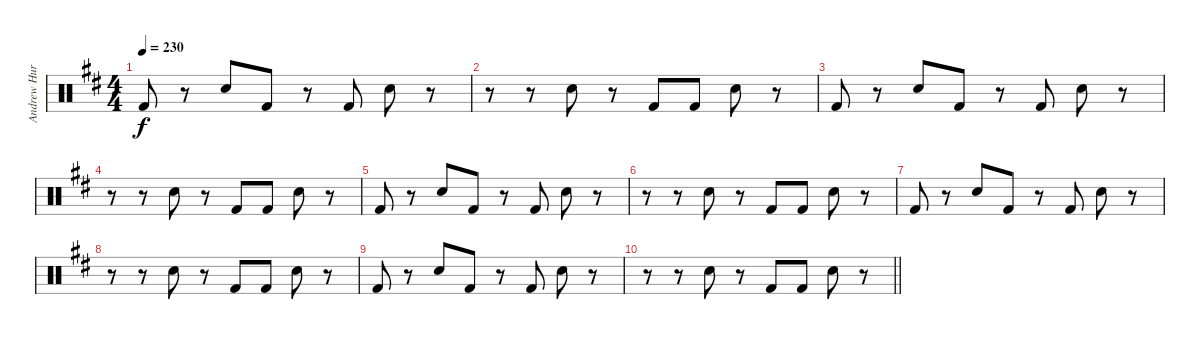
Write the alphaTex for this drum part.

\track ("Andrew Hurley" "Andrew Hur") {instrument percussion}
\staff {score}
\articulation defaults
\ts (4 4)
\tempo 230
\clef neutral
\ks d "Kick (hit) 2".8{dy f}
r.8 "Electric Snare (hit)".8 "Kick (hit) 2".8 r.8 "Kick (hit) 2".8 "Electric Snare (hit)".8 r.8 |
r.8 r.8 "Electric Snare (hit)".8 r.8 "Kick (hit) 2".8 "Kick (hit) 2".8 "Electric Snare (hit)".8 r.8 |
"Kick (hit) 2".8 r.8 "Electric Snare (hit)".8 "Kick (hit) 2".8 r.8 "Kick (hit) 2".8 "Electric Snare (hit)".8 r.8 |
r.8 r.8 "Electric Snare (hit)".8 r.8 "Kick (hit) 2".8 "Kick (hit) 2".8 "Electric Snare (hit)".8 r.8 |
"Kick (hit) 2".8 r.8 "Electric Snare (hit)".8 "Kick (hit) 2".8 r.8 "Kick (hit) 2".8 "Electric Snare (hit)".8 r.8 |
r.8 r.8 "Electric Snare (hit)".8 r.8 "Kick (hit) 2".8 "Kick (hit) 2".8 "Electric Snare (hit)".8 r.8 |
"Kick (hit) 2".8 r.8 "Electric Snare (hit)".8 "Kick (hit) 2".8 r.8 "Kick (hit) 2".8 "Electric Snare (hit)".8 r.8 |
r.8 r.8 "Electric Snare (hit)".8 r.8 "Kick (hit) 2".8 "Kick (hit) 2".8 "Electric Snare (hit)".8 r.8 |
"Kick (hit) 2".8 r.8 "Electric Snare (hit)".8 "Kick (hit) 2".8 r.8 "Kick (hit) 2".8 "Electric Snare (hit)".8 r.8 |
\barLineRight lightlight
r.8 r.8 "Electric Snare (hit)".8 r.8 "Kick (hit) 2".8 "Kick (hit) 2".8 "Electric Snare (hit)".8 r.8
